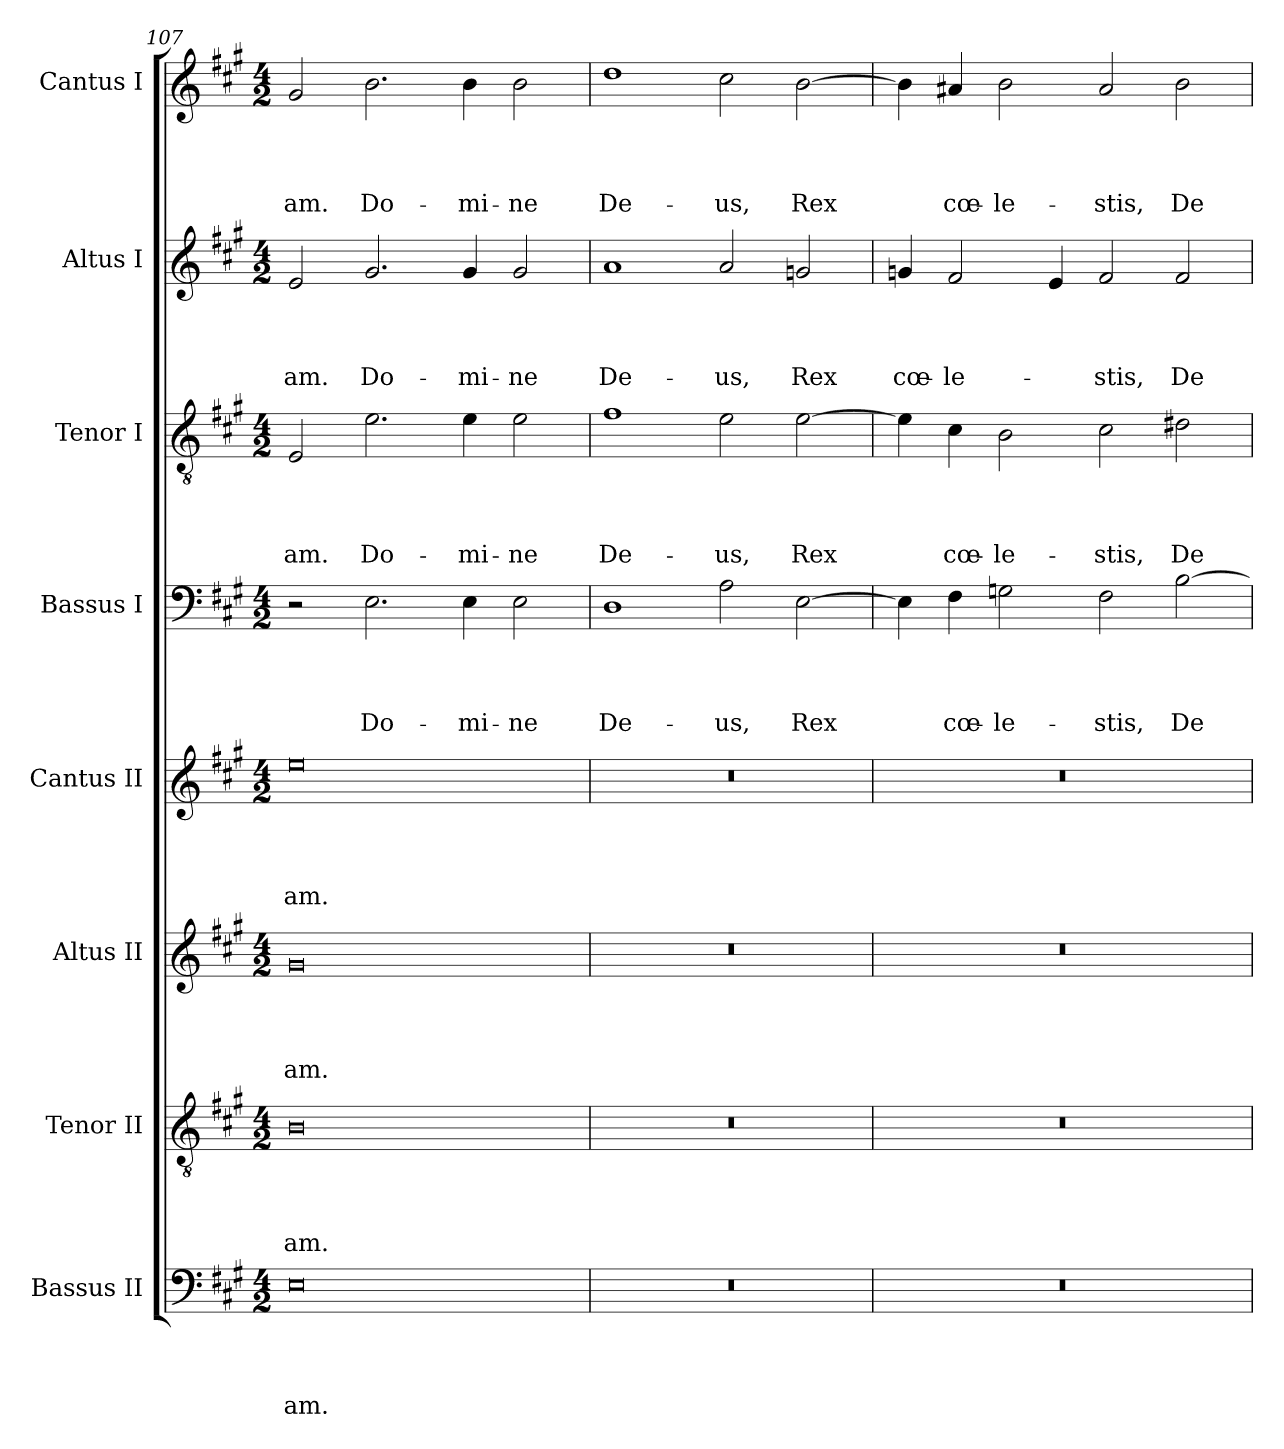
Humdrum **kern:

**kern	**text	**text	**text	**text	**kern	**text	**text	**text	**text	**kern	**text	**text	**text	**text	**kern	**text	**text	**text	**text	**kern	**text	**text	**text	**text	**kern	**text	**text	**text	**text	**kern	**text	**text	**text	**text	**kern	**text	**text	**text	**text
*part8	*part8	*part8	*part8	*part8	*part7	*part7	*part7	*part7	*part7	*part6	*part6	*part6	*part6	*part6	*part5	*part5	*part5	*part5	*part5	*part4	*part4	*part4	*part4	*part4	*part3	*part3	*part3	*part3	*part3	*part2	*part2	*part2	*part2	*part2	*part1	*part1	*part1	*part1	*part1
*staff8	*staff8	*staff8	*staff8	*staff8	*staff7	*staff7	*staff7	*staff7	*staff7	*staff6	*staff6	*staff6	*staff6	*staff6	*staff5	*staff5	*staff5	*staff5	*staff5	*staff4	*staff4	*staff4	*staff4	*staff4	*staff3	*staff3	*staff3	*staff3	*staff3	*staff2	*staff2	*staff2	*staff2	*staff2	*staff1	*staff1	*staff1	*staff1	*staff1
*I"Bassus II	*	*	*	*	*I"Tenor II	*	*	*	*	*I"Altus II	*	*	*	*	*I"Cantus II	*	*	*	*	*I"Bassus I	*	*	*	*	*I"Tenor I	*	*	*	*	*I"Altus I	*	*	*	*	*I"Cantus I	*	*	*	*
*I'B II	*	*	*	*	*I'T II	*	*	*	*	*I'A II	*	*	*	*	*I'C II	*	*	*	*	*I'B I	*	*	*	*	*I'T I	*	*	*	*	*I'A I	*	*	*	*	*I'C I	*	*	*	*
*clefF4	*	*	*	*	*clefGv2	*	*	*	*	*clefG2	*	*	*	*	*clefG2	*	*	*	*	*clefF4	*	*	*	*	*clefGv2	*	*	*	*	*clefG2	*	*	*	*	*clefG2	*	*	*	*
*k[f#c#g#]	*	*	*	*	*k[f#c#g#]	*	*	*	*	*k[f#c#g#]	*	*	*	*	*k[f#c#g#]	*	*	*	*	*k[f#c#g#]	*	*	*	*	*k[f#c#g#]	*	*	*	*	*k[f#c#g#]	*	*	*	*	*k[f#c#g#]	*	*	*	*
*A:	*	*	*	*	*A:	*	*	*	*	*A:	*	*	*	*	*A:	*	*	*	*	*A:	*	*	*	*	*A:	*	*	*	*	*A:	*	*	*	*	*A:	*	*	*	*
*M4/2	*	*	*	*	*M4/2	*	*	*	*	*M4/2	*	*	*	*	*M4/2	*	*	*	*	*M4/2	*	*	*	*	*M4/2	*	*	*	*	*M4/2	*	*	*	*	*M4/2	*	*	*	*
=107	=107	=107	=107	=107	=107	=107	=107	=107	=107	=107	=107	=107	=107	=107	=107	=107	=107	=107	=107	=107	=107	=107	=107	=107	=107	=107	=107	=107	=107	=107	=107	=107	=107	=107	=107	=107	=107	=107	=107
0E	.	.	.	-am.	0B	.	.	.	-am.	0g#	.	.	.	-am.	0ee	.	.	.	-am.	2r	.	.	.	.	2E/	.	.	.	-am.	2e/	.	.	.	-am.	2g#/	.	.	.	-am.
.	.	.	.	.	.	.	.	.	.	.	.	.	.	.	.	.	.	.	.	2.E\	.	.	.	Do-	2.e\	.	.	.	Do-	2.g#/	.	.	.	Do-	2.b\	.	.	.	Do-
.	.	.	.	.	.	.	.	.	.	.	.	.	.	.	.	.	.	.	.	4E\	.	.	.	-mi-	4e\	.	.	.	-mi-	4g#/	.	.	.	-mi-	4b\	.	.	.	-mi-
.	.	.	.	.	.	.	.	.	.	.	.	.	.	.	.	.	.	.	.	2E\	.	.	.	-ne	2e\	.	.	.	-ne	2g#/	.	.	.	-ne	2b\	.	.	.	-ne
!!LO:LB:g=z
=108	=108	=108	=108	=108	=108	=108	=108	=108	=108	=108	=108	=108	=108	=108	=108	=108	=108	=108	=108	=108	=108	=108	=108	=108	=108	=108	=108	=108	=108	=108	=108	=108	=108	=108	=108	=108	=108	=108	=108
0r	.	.	.	.	0r	.	.	.	.	0r	.	.	.	.	0r	.	.	.	.	1D	.	.	.	De-	1f#	.	.	.	De-	1a	.	.	.	De-	1dd	.	.	.	De-
.	.	.	.	.	.	.	.	.	.	.	.	.	.	.	.	.	.	.	.	2A\	.	.	.	-us,	2e\	.	.	.	-us,	2a/	.	.	.	-us,	2cc#\	.	.	.	-us,
.	.	.	.	.	.	.	.	.	.	.	.	.	.	.	.	.	.	.	.	[2E\	.	.	.	Rex	[2e\	.	.	.	Rex	2gn/	.	.	.	Rex	[2b\	.	.	.	Rex
=109	=109	=109	=109	=109	=109	=109	=109	=109	=109	=109	=109	=109	=109	=109	=109	=109	=109	=109	=109	=109	=109	=109	=109	=109	=109	=109	=109	=109	=109	=109	=109	=109	=109	=109	=109	=109	=109	=109	=109
0r	.	.	.	.	0r	.	.	.	.	0r	.	.	.	.	0r	.	.	.	.	4E\]	.	.	.	.	4e\]	.	.	.	.	4gn/	.	.	.	cœ-	4b\]	.	.	.	.
.	.	.	.	.	.	.	.	.	.	.	.	.	.	.	.	.	.	.	.	4F#\	.	.	.	cœ-	4c#\	.	.	.	cœ-	2f#/	.	.	.	-le-	4a#X/	.	.	.	cœ-
.	.	.	.	.	.	.	.	.	.	.	.	.	.	.	.	.	.	.	.	2Gn\	.	.	.	-le-	2B\	.	.	.	-le-	.	.	.	.	.	2b\	.	.	.	-le-
.	.	.	.	.	.	.	.	.	.	.	.	.	.	.	.	.	.	.	.	.	.	.	.	.	.	.	.	.	.	4e/	.	.	.	.	.	.	.	.	.
.	.	.	.	.	.	.	.	.	.	.	.	.	.	.	.	.	.	.	.	2F#\	.	.	.	-stis,	2c#\	.	.	.	-stis,	2f#/	.	.	.	-stis,	2a#/	.	.	.	-stis,
.	.	.	.	.	.	.	.	.	.	.	.	.	.	.	.	.	.	.	.	[2B\	.	.	.	De-	2d#X\	.	.	.	De-	2f#/	.	.	.	De-	2b\	.	.	.	De-
=	=	=	=	=	=	=	=	=	=	=	=	=	=	=	=	=	=	=	=	=	=	=	=	=	=	=	=	=	=	=	=	=	=	=	=	=	=	=	=
*-	*-	*-	*-	*-	*-	*-	*-	*-	*-	*-	*-	*-	*-	*-	*-	*-	*-	*-	*-	*-	*-	*-	*-	*-	*-	*-	*-	*-	*-	*-	*-	*-	*-	*-	*-	*-	*-	*-	*-
